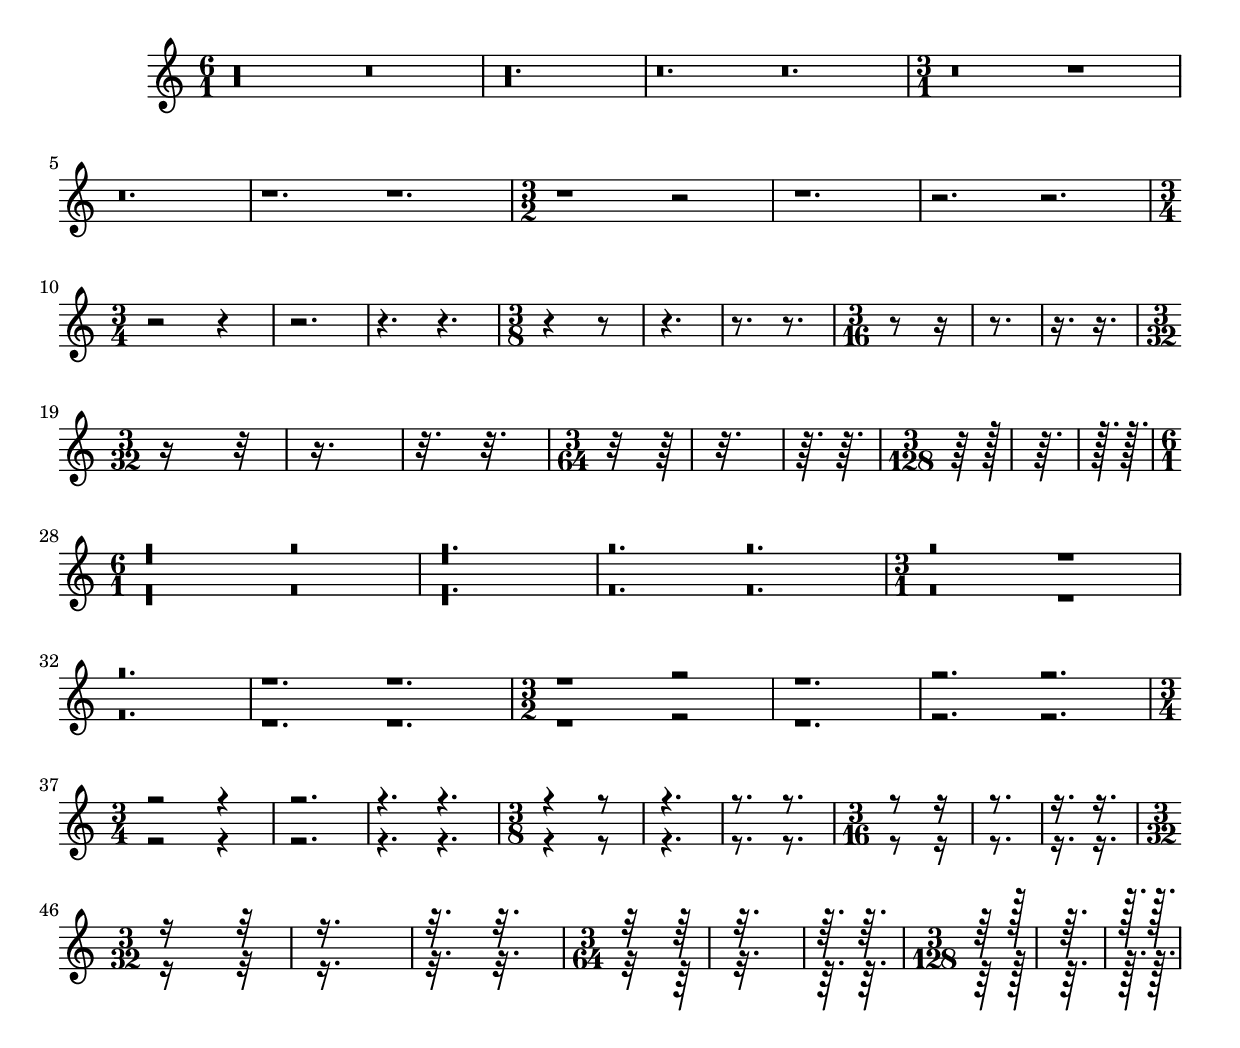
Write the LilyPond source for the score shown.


\version "2.3.4"
% candidate for regression.  -gp
\header { texidoc = "@cindex Rest Dot Positions
Dots of rests should follow the rest positions. " }

muz =  \relative c'' {
    \time 6/1
    r\longa r\breve |
    r\longa. |
    r\breve. r |
    \time 3/1
    r\breve r1 |
    r\breve. |
    r1. r |
    \time 3/2
    r1 r2 |
    r1. |
    r2. r |
    \break
    \time 3/4
    r2 r4 |
    r2. |
    r4. r |
    \time 3/8
    r4 r8 |
    r4. |
    r8. r |
    \time 3/16
    r8 r16 |
    r8. |
    r16. r |
    \break
    \time 3/32
    r16 r32 |
    r16. |
    r32. r |
    \time 3/64
    r32 r64 |
    r32. |
    r64. r |
    \time 3/128
    r64 r128 |
    r64. |
    r128. r |
  }


\score {
  \context Staff  {
      \muz \break
      <<
	 {  \muz } \\
	 {  \muz }
      >>
  }
	\paper{}
}

